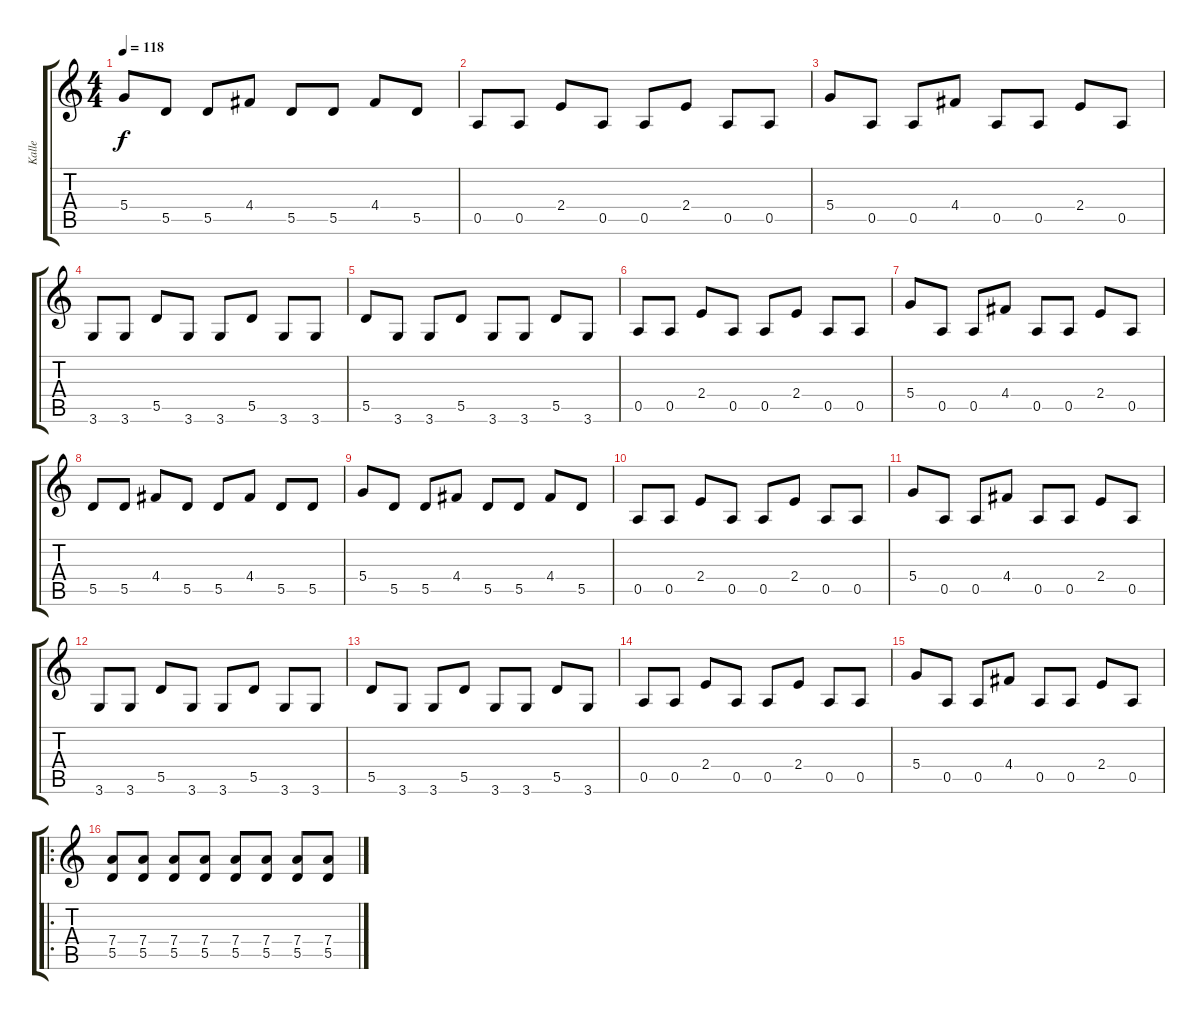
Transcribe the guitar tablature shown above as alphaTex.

\track ("Kalle" "Kalle") {instrument electricguitarclean}
\staff {score tabs}
\tuning (E4 B3 G3 D3 A2 E2) {hide}
\ts (4 4)
\tempo 118
\clef g2
\ks c
5.4.8{dy f} 5.5.8 5.5.8 4.4.8 5.5.8 5.5.8 4.4.8 5.5.8 |
0.5.8 0.5.8 2.4.8 0.5.8 0.5.8 2.4.8 0.5.8 0.5.8 |
5.4.8 0.5.8 0.5.8 4.4.8 0.5.8 0.5.8 2.4.8 0.5.8 |
3.6.8 3.6.8 5.5.8 3.6.8 3.6.8 5.5.8 3.6.8 3.6.8 |
5.5.8 3.6.8 3.6.8 5.5.8 3.6.8 3.6.8 5.5.8 3.6.8 |
0.5.8 0.5.8 2.4.8 0.5.8 0.5.8 2.4.8 0.5.8 0.5.8 |
5.4.8 0.5.8 0.5.8 4.4.8 0.5.8 0.5.8 2.4.8 0.5.8 |
5.5.8{instrument electricguitarclean} 5.5.8 4.4.8 5.5.8 5.5.8 4.4.8 5.5.8 5.5.8 |
5.4.8 5.5.8 5.5.8 4.4.8 5.5.8 5.5.8 4.4.8 5.5.8 |
0.5.8 0.5.8 2.4.8 0.5.8 0.5.8 2.4.8 0.5.8 0.5.8 |
5.4.8 0.5.8 0.5.8 4.4.8 0.5.8 0.5.8 2.4.8 0.5.8 |
3.6.8 3.6.8 5.5.8 3.6.8 3.6.8 5.5.8 3.6.8 3.6.8 |
5.5.8 3.6.8 3.6.8 5.5.8 3.6.8 3.6.8 5.5.8 3.6.8 |
0.5.8 0.5.8 2.4.8 0.5.8 0.5.8 2.4.8 0.5.8 0.5.8 |
5.4.8 0.5.8 0.5.8 4.4.8 0.5.8 0.5.8 2.4.8 0.5.8 |
\ro
(7.4 5.5).8{instrument distortionguitar} (7.4 5.5).8 (7.4 5.5).8 (7.4 5.5).8 (7.4 5.5).8 (7.4 5.5).8 (7.4 5.5).8 (7.4 5.5).8
